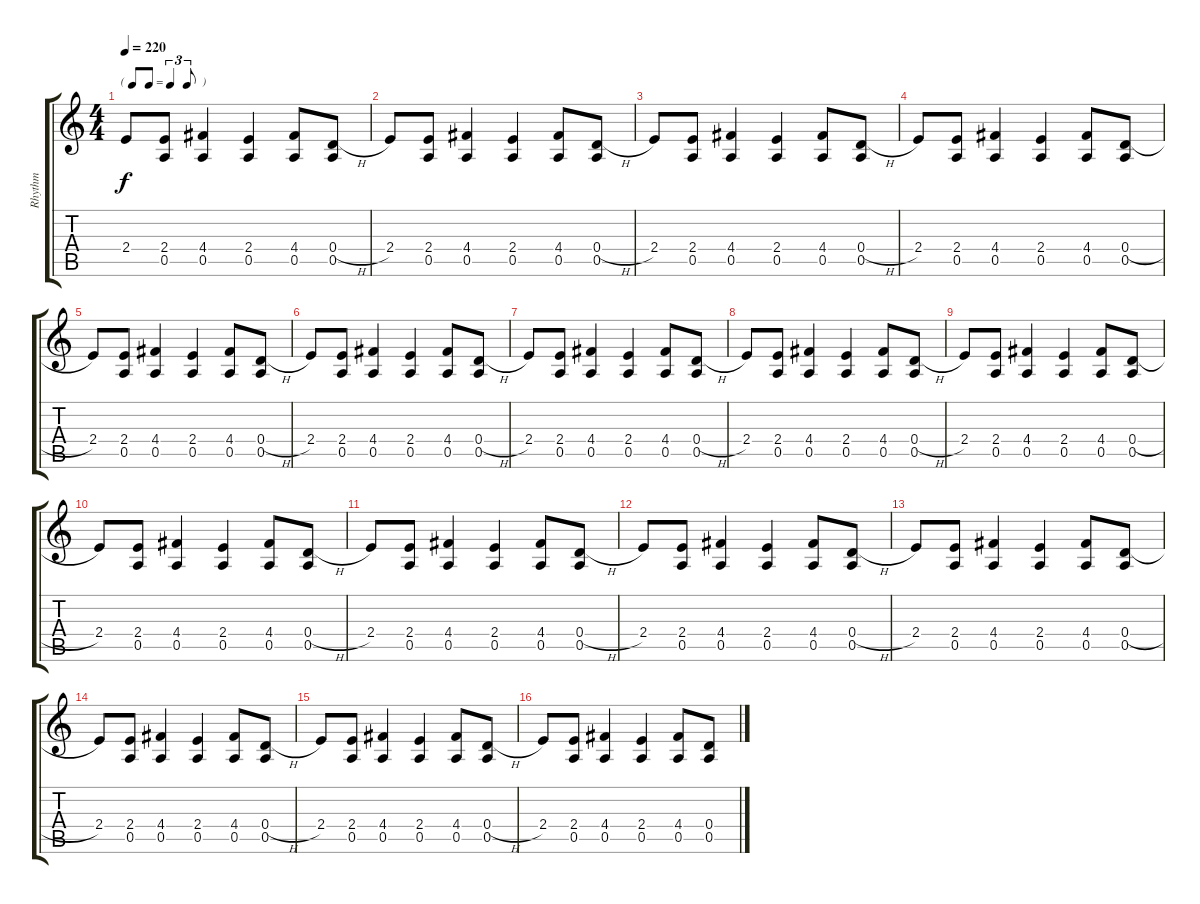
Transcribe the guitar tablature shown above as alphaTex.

\track ("Rhythm" "Rhythm") {instrument overdrivenguitar}
\staff {score tabs}
\tuning (E4 B3 G3 D3 A2 E2) {hide}
\ts (4 4)
\tf triplet8th
\tempo 220
\clef g2
\ks c
2.4.8{dy f} (2.4 0.5).8 (4.4 0.5).4 (2.4 0.5).4 (4.4 0.5).8 (0.4{h} 0.5).8 |
2.4.8 (2.4 0.5).8 (4.4 0.5).4 (2.4 0.5).4 (4.4 0.5).8 (0.4{h} 0.5).8 |
2.4.8 (2.4 0.5).8 (4.4 0.5).4 (2.4 0.5).4 (4.4 0.5).8 (0.4{h} 0.5).8 |
2.4.8 (2.4 0.5).8 (4.4 0.5).4 (2.4 0.5).4 (4.4 0.5).8 (0.4{h} 0.5).8 |
2.4.8 (2.4 0.5).8 (4.4 0.5).4 (2.4 0.5).4 (4.4 0.5).8 (0.4{h} 0.5).8 |
2.4.8 (2.4 0.5).8 (4.4 0.5).4 (2.4 0.5).4 (4.4 0.5).8 (0.4{h} 0.5).8 |
2.4.8 (2.4 0.5).8 (4.4 0.5).4 (2.4 0.5).4 (4.4 0.5).8 (0.4{h} 0.5).8 |
2.4.8 (2.4 0.5).8 (4.4 0.5).4 (2.4 0.5).4 (4.4 0.5).8 (0.4{h} 0.5).8 |
2.4.8 (2.4 0.5).8 (4.4 0.5).4 (2.4 0.5).4 (4.4 0.5).8 (0.4{h} 0.5).8 |
2.4.8 (2.4 0.5).8 (4.4 0.5).4 (2.4 0.5).4 (4.4 0.5).8 (0.4{h} 0.5).8 |
2.4.8 (2.4 0.5).8 (4.4 0.5).4 (2.4 0.5).4 (4.4 0.5).8 (0.4{h} 0.5).8 |
2.4.8 (2.4 0.5).8 (4.4 0.5).4 (2.4 0.5).4 (4.4 0.5).8 (0.4{h} 0.5).8 |
2.4.8 (2.4 0.5).8 (4.4 0.5).4 (2.4 0.5).4 (4.4 0.5).8 (0.4{h} 0.5).8 |
2.4.8 (2.4 0.5).8 (4.4 0.5).4 (2.4 0.5).4 (4.4 0.5).8 (0.4{h} 0.5).8 |
2.4.8 (2.4 0.5).8 (4.4 0.5).4 (2.4 0.5).4 (4.4 0.5).8 (0.4{h} 0.5).8 |
2.4.8 (2.4 0.5).8 (4.4 0.5).4 (2.4 0.5).4 (4.4 0.5).8 (0.4{h} 0.5).8
